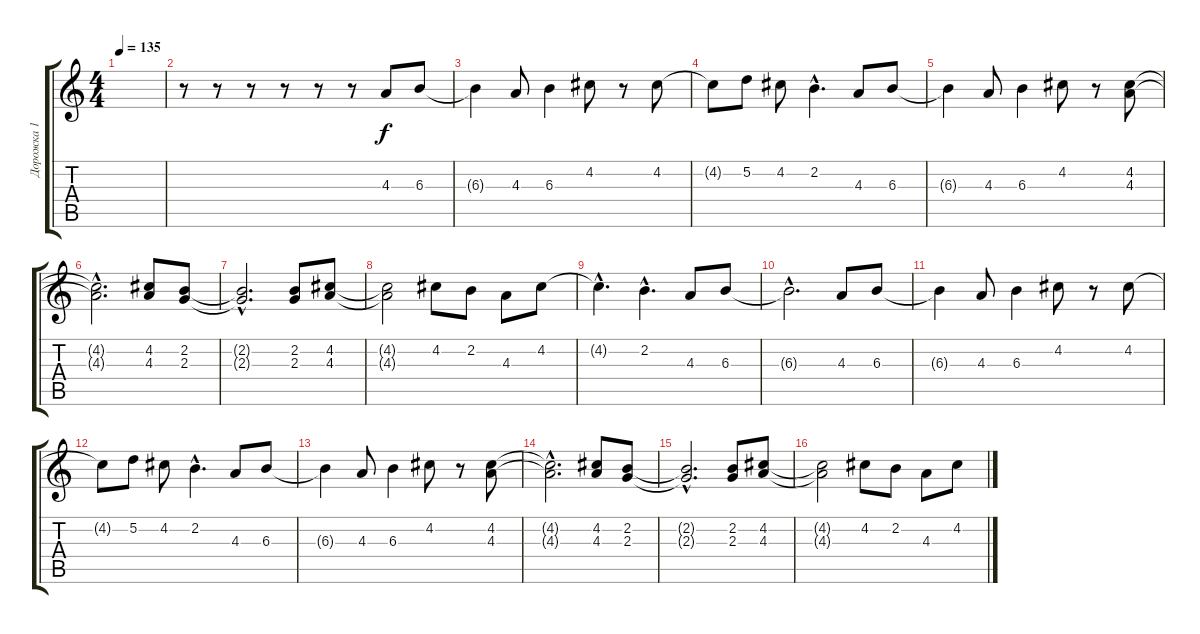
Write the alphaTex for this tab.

\track ("Дорожка 1" "Дорожка 1") {instrument overdrivenguitar}
\staff {score tabs}
\tuning (D4 A3 F3 C3 G2 D2) {hide}
\ts (4 4)
\tempo 135
\clef g2
\ks c
|
r.8 r.8 r.8 r.8 r.8 r.8 4.3.8 6.3.8 |
6.3{t}.4 4.3.8 6.3.4 4.2.8 r.8 4.2.8 |
4.2{t}.8 5.2.8 4.2.8 2.2{hac}.4{d} 4.3.8 6.3.8 |
6.3{t}.4 4.3.8 6.3.4 4.2.8 r.8 (4.2 4.3).8 |
(4.2{hac t} 4.3{hac t}).2{d} (4.2 4.3).8 (2.2 2.3).8 |
(2.2{hac t} 2.3{hac t}).2{d} (2.2 2.3).8 (4.2 4.3).8 |
(4.2{t} 4.3{t}).2 4.2.8 2.2.8 4.3.8 4.2.8 |
4.2{hac t}.4{d} 2.2{hac}.4{d} 4.3.8 6.3.8 |
6.3{hac t}.2{d} 4.3.8 6.3.8 |
6.3{t}.4 4.3.8 6.3.4 4.2.8 r.8 4.2.8 |
4.2{t}.8 5.2.8 4.2.8 2.2{hac}.4{d} 4.3.8 6.3.8 |
6.3{t}.4 4.3.8 6.3.4 4.2.8 r.8 (4.2 4.3).8 |
(4.2{hac t} 4.3{hac t}).2{d} (4.2 4.3).8 (2.2 2.3).8 |
(2.2{hac t} 2.3{hac t}).2{d} (2.2 2.3).8 (4.2 4.3).8 |
(4.2{t} 4.3{t}).2 4.2.8 2.2.8 4.3.8 4.2.8
